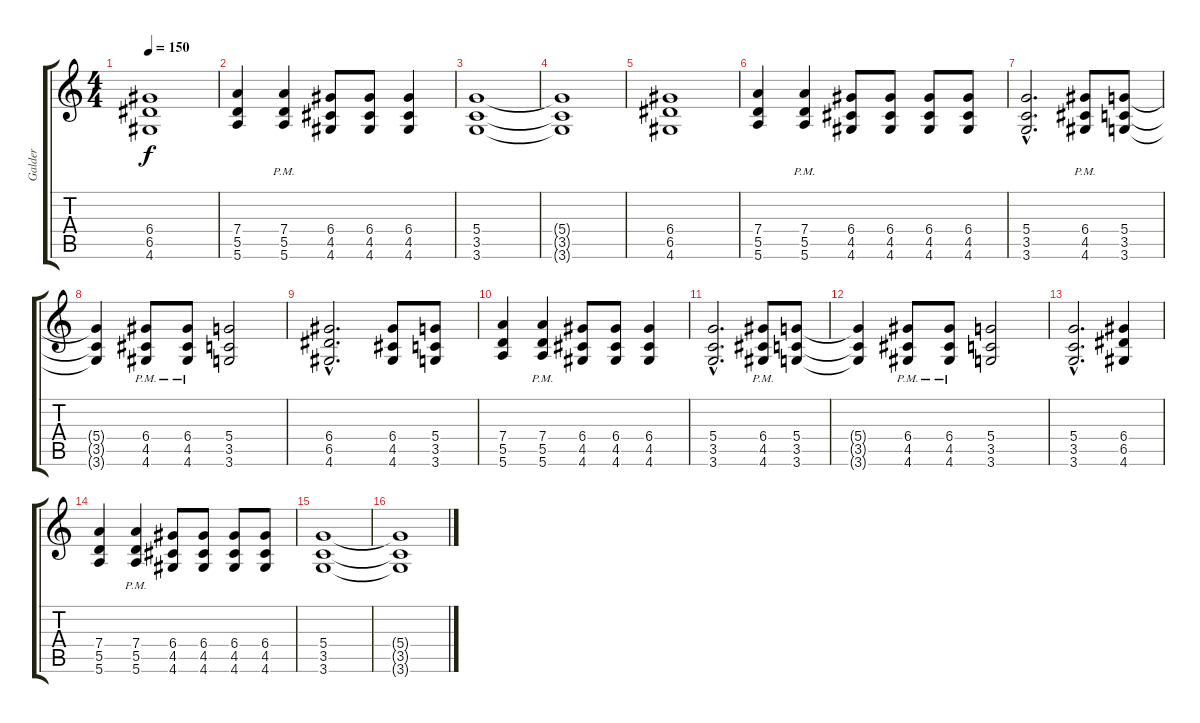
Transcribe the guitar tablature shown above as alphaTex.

\track ("Galder" "Galder") {instrument distortionguitar}
\staff {score tabs}
\tuning (E4 B3 G3 D3 A2 E2) {hide}
\ts (4 4)
\tempo 150
\clef g2
\ks c
(6.4 6.5 4.6).1{dy f} |
(7.4 5.5 5.6).4 (7.4{pm} 5.5{pm} 5.6{pm}).4 (6.4 4.5 4.6).8 (6.4 4.5 4.6).8 (6.4 4.5 4.6).4 |
(5.4 3.5 3.6).1 |
(5.4{t} 3.5{t} 3.6{t}).1 |
(6.4 6.5 4.6).1 |
(7.4 5.5 5.6).4 (7.4{pm} 5.5{pm} 5.6{pm}).4 (6.4 4.5 4.6).8 (6.4 4.5 4.6).8 (6.4 4.5 4.6).8 (6.4 4.5 4.6).8 |
(5.4{hac} 3.5{hac} 3.6{hac}).2{d} (6.4{pm} 4.5{pm} 4.6{pm}).8 (5.4 3.5 3.6).8 |
(5.4{t} 3.5{t} 3.6{t}).4 (6.4{pm} 4.5{pm} 4.6{pm}).8 (6.4{pm} 4.5{pm} 4.6{pm}).8 (5.4 3.5 3.6).2 |
(6.4{hac} 6.5{hac} 4.6{hac}).2{d} (6.4 4.5 4.6).8 (5.4 3.5 3.6).8 |
(7.4 5.5 5.6).4 (7.4{pm} 5.5{pm} 5.6{pm}).4 (6.4 4.5 4.6).8 (6.4 4.5 4.6).8 (6.4 4.5 4.6).4 |
(5.4{hac} 3.5{hac} 3.6{hac}).2{d} (6.4{pm} 4.5{pm} 4.6{pm}).8 (5.4 3.5 3.6).8 |
(5.4{t} 3.5{t} 3.6{t}).4 (6.4{pm} 4.5{pm} 4.6{pm}).8 (6.4{pm} 4.5{pm} 4.6{pm}).8 (5.4 3.5 3.6).2 |
(5.4{hac} 3.5{hac} 3.6{hac}).2{d} (6.4 6.5 4.6).4 |
(7.4 5.5 5.6).4 (7.4{pm} 5.5{pm} 5.6{pm}).4 (6.4 4.5 4.6).8 (6.4 4.5 4.6).8 (6.4 4.5 4.6).8 (6.4 4.5 4.6).8 |
(5.4 3.5 3.6).1 |
(5.4{t} 3.5{t} 3.6{t}).1
